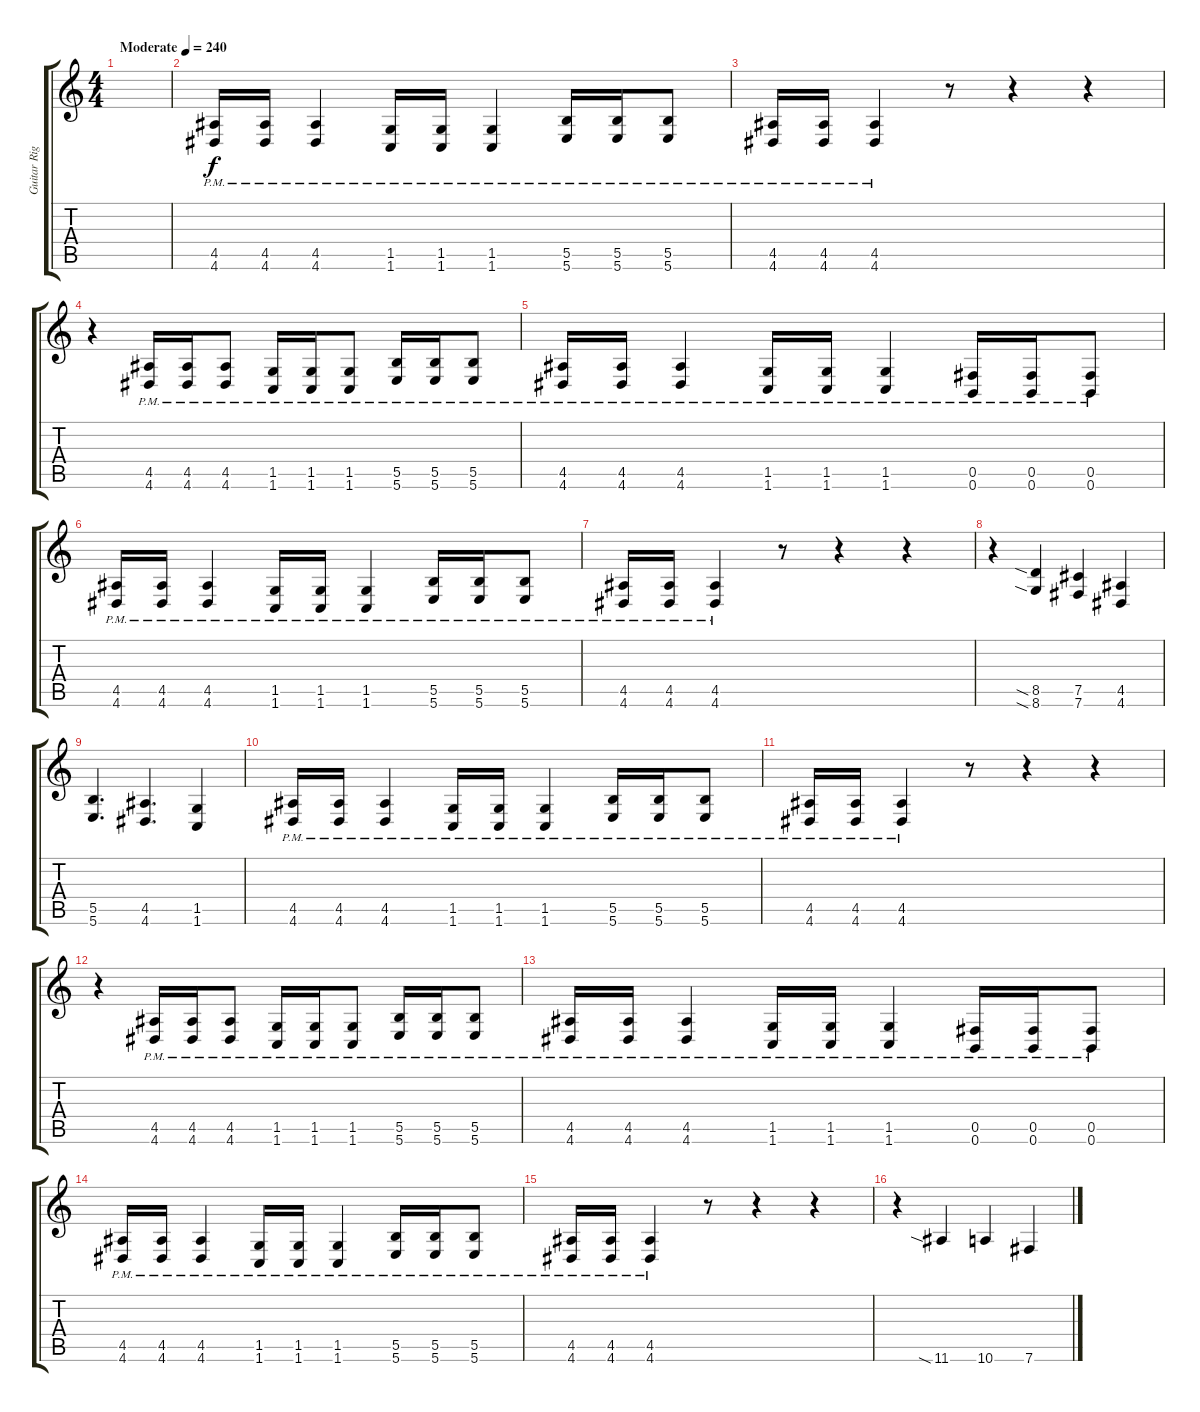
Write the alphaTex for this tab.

\track ("Guitar Right" "Guitar Rig") {instrument overdrivenguitar}
\staff {score tabs}
\tuning (Db4 Ab3 E3 B2 Gb2 B1) {hide}
\ts (4 4)
\tempo (240 "Moderate")
\clef g2
\ks c
|
(4.5{pm} 4.6{pm}).16 (4.5{pm} 4.6{pm}).16 (4.5{pm} 4.6{pm}).4 (1.5{pm} 1.6{pm}).16 (1.5{pm} 1.6{pm}).16 (1.5{pm} 1.6{pm}).4 (5.5{pm} 5.6{pm}).16 (5.5{pm} 5.6{pm}).16 (5.5{pm} 5.6{pm}).8 |
(4.5{pm} 4.6{pm}).16 (4.5{pm} 4.6{pm}).16 (4.5{pm} 4.6{pm}).4 r.8 r.4 r.4 |
r.4 (4.5{pm} 4.6{pm}).16 (4.5{pm} 4.6{pm}).16 (4.5{pm} 4.6{pm}).8 (1.5{pm} 1.6{pm}).16 (1.5{pm} 1.6{pm}).16 (1.5{pm} 1.6{pm}).8 (5.5{pm} 5.6{pm}).16 (5.5{pm} 5.6{pm}).16 (5.5{pm} 5.6{pm}).8 |
(4.5{pm} 4.6{pm}).16 (4.5{pm} 4.6{pm}).16 (4.5{pm} 4.6{pm}).4 (1.5{pm} 1.6{pm}).16 (1.5{pm} 1.6{pm}).16 (1.5{pm} 1.6{pm}).4 (0.5{pm} 0.6{pm}).16 (0.5{pm} 0.6{pm}).16 (0.5{pm} 0.6{pm}).8 |
(4.5{pm} 4.6{pm}).16 (4.5{pm} 4.6{pm}).16 (4.5{pm} 4.6{pm}).4 (1.5{pm} 1.6{pm}).16 (1.5{pm} 1.6{pm}).16 (1.5{pm} 1.6{pm}).4 (5.5{pm} 5.6{pm}).16 (5.5{pm} 5.6{pm}).16 (5.5{pm} 5.6{pm}).8 |
(4.5{pm} 4.6{pm}).16 (4.5{pm} 4.6{pm}).16 (4.5{pm} 4.6{pm}).4 r.8 r.4 r.4 |
r.4 (8.5{sia} 8.6{sia}).4 (7.5 7.6).4 (4.5 4.6).4 |
(5.5 5.6).4{d} (4.5 4.6).4{d} (1.5 1.6).4 |
(4.5{pm} 4.6{pm}).16 (4.5{pm} 4.6{pm}).16 (4.5{pm} 4.6{pm}).4 (1.5{pm} 1.6{pm}).16 (1.5{pm} 1.6{pm}).16 (1.5{pm} 1.6{pm}).4 (5.5{pm} 5.6{pm}).16 (5.5{pm} 5.6{pm}).16 (5.5{pm} 5.6{pm}).8 |
(4.5{pm} 4.6{pm}).16 (4.5{pm} 4.6{pm}).16 (4.5{pm} 4.6{pm}).4 r.8 r.4 r.4 |
r.4 (4.5{pm} 4.6{pm}).16 (4.5{pm} 4.6{pm}).16 (4.5{pm} 4.6{pm}).8 (1.5{pm} 1.6{pm}).16 (1.5{pm} 1.6{pm}).16 (1.5{pm} 1.6{pm}).8 (5.5{pm} 5.6{pm}).16 (5.5{pm} 5.6{pm}).16 (5.5{pm} 5.6{pm}).8 |
(4.5{pm} 4.6{pm}).16 (4.5{pm} 4.6{pm}).16 (4.5{pm} 4.6{pm}).4 (1.5{pm} 1.6{pm}).16 (1.5{pm} 1.6{pm}).16 (1.5{pm} 1.6{pm}).4 (0.5{pm} 0.6{pm}).16 (0.5{pm} 0.6{pm}).16 (0.5{pm} 0.6{pm}).8 |
(4.5{pm} 4.6{pm}).16 (4.5{pm} 4.6{pm}).16 (4.5{pm} 4.6{pm}).4 (1.5{pm} 1.6{pm}).16 (1.5{pm} 1.6{pm}).16 (1.5{pm} 1.6{pm}).4 (5.5{pm} 5.6{pm}).16 (5.5{pm} 5.6{pm}).16 (5.5{pm} 5.6{pm}).8 |
(4.5{pm} 4.6{pm}).16 (4.5{pm} 4.6{pm}).16 (4.5{pm} 4.6{pm}).4 r.8 r.4 r.4 |
r.4 11.6{sia}.4 10.6.4 7.6.4
